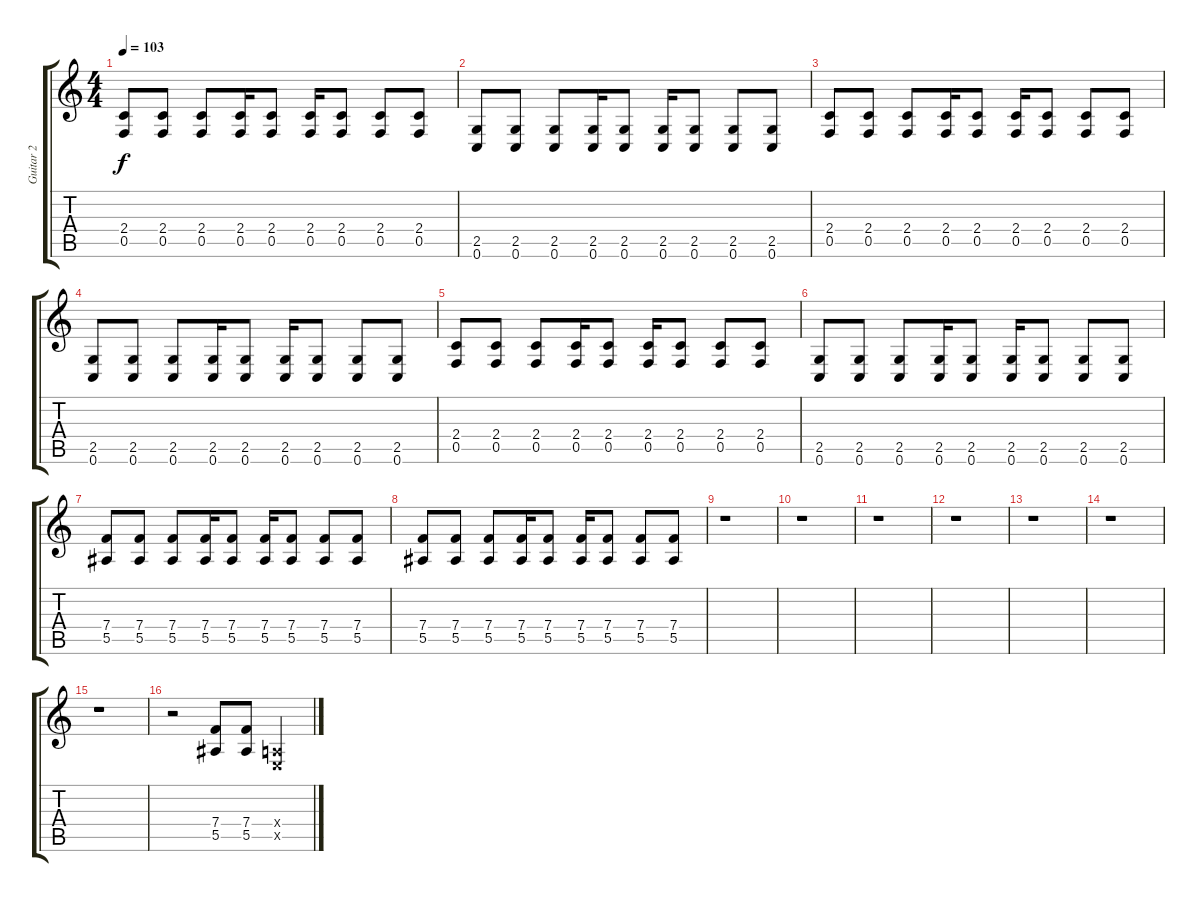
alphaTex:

\track ("Guitar 2" "Guitar 2") {instrument distortionguitar}
\staff {score tabs}
\tuning (C4 G3 Eb3 Bb2 F2 C2) {hide}
\ts (4 4)
\tempo 103
\clef g2
\ks c
(2.4 0.5).8{dy f} (2.4 0.5).8 (2.4 0.5).8 (2.4 0.5).16 (2.4 0.5).8 (2.4 0.5).16 (2.4 0.5).8 (2.4 0.5).8 (2.4 0.5).8 |
(2.5 0.6).8 (2.5 0.6).8 (2.5 0.6).8 (2.5 0.6).16 (2.5 0.6).8 (2.5 0.6).16 (2.5 0.6).8 (2.5 0.6).8 (2.5 0.6).8 |
(2.4 0.5).8 (2.4 0.5).8 (2.4 0.5).8 (2.4 0.5).16 (2.4 0.5).8 (2.4 0.5).16 (2.4 0.5).8 (2.4 0.5).8 (2.4 0.5).8 |
(2.5 0.6).8 (2.5 0.6).8 (2.5 0.6).8 (2.5 0.6).16 (2.5 0.6).8 (2.5 0.6).16 (2.5 0.6).8 (2.5 0.6).8 (2.5 0.6).8 |
(2.4 0.5).8 (2.4 0.5).8 (2.4 0.5).8 (2.4 0.5).16 (2.4 0.5).8 (2.4 0.5).16 (2.4 0.5).8 (2.4 0.5).8 (2.4 0.5).8 |
(2.5 0.6).8 (2.5 0.6).8 (2.5 0.6).8 (2.5 0.6).16 (2.5 0.6).8 (2.5 0.6).16 (2.5 0.6).8 (2.5 0.6).8 (2.5 0.6).8 |
(7.4 5.5).8 (7.4 5.5).8 (7.4 5.5).8 (7.4 5.5).16 (7.4 5.5).8 (7.4 5.5).16 (7.4 5.5).8 (7.4 5.5).8 (7.4 5.5).8 |
(7.4 5.5).8 (7.4 5.5).8 (7.4 5.5).8 (7.4 5.5).16 (7.4 5.5).8 (7.4 5.5).16 (7.4 5.5).8 (7.4 5.5).8 (7.4 5.5).8 |
r.1 |
r.1 |
r.1 |
r.1 |
r.1 |
r.1 |
r.1 |
r.2 (7.4 5.5).8 (7.4 5.5).8 (-1.4{x} -1.5{x}).4
